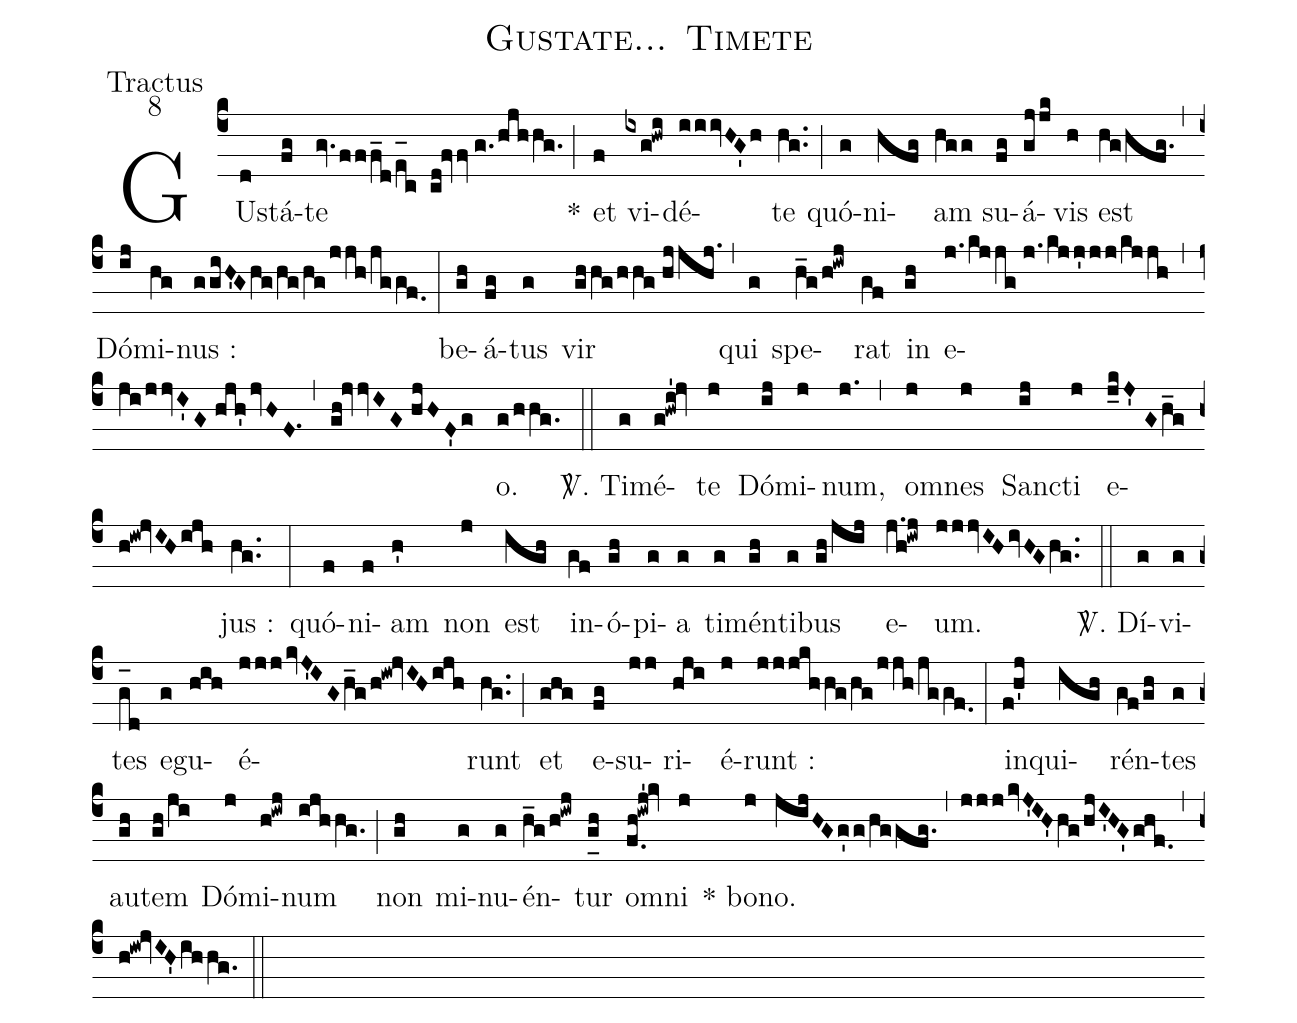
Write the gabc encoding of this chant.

name:Gustate... Timete;
office-part:Tractus;
mode:8;
%%
(c4) GU(d)stá(fg)te(gv.fff_d/e_[oh:h]c cd!fvv//g./hjhhg.) <clear>*(;) et(f) vi(ixg!hwi)dé(iiivHG'h)te(hg..) (;) quó(g)ni(hfg)am(hgg) su(fg)á(gjjk)vis(h) est(hg/hfg.) (,) Dó(ij)mi(hg)nus :(ggiH'Ghg/hg/hg/jjh/jggf.0) (:) <nlba>be(gh)á(fg)tus</nlba>(g) vir(ghhg/hhg//hjjhj.) (,) qui(g) spe(h_g/h!iwj)rat(gf) in(gh) e(j./kjjg//j./kjj'jj/kjjh)(,)(ji/jjvI'G//hjh'jvHF.1)(,)(gh!jvvIG//hjHF'g)o.(g/hhg.) (::)
<sp>V/</sp>. Ti(g)mé(g!hwi'!jv)te(j) Dó(ij)mi(j)num,(j.) (,) o(j)mnes(j) San(ij)cti(j) e(j_kJ'//Gh_g/h!iw!jvIHijh)jus :(hg..) (:) quó(f)ni(f)am(h') non(j) est(igh) in(gf)ó(gh)pi(g)a(g) ti(g)mén(gh)ti(g)bus(gh/jij) e(j.h!iwj)um.(jjjvIHivHGhg..) (::)
<sp>V/</sp>. Dí(g)vi(g)tes(g_[oh:h]d) e(g)gu(hih)é(jjjkvJ'IGh_g/h!iw!jvIHijh)runt(hg..) (;) et(ghg) e(fg)su(jj)ri(hji)é(j)runt :(jjjkhhg/hg/jjh/jggf.0) (:) in(f!h'j)qui(igh)rén(gf/gh)tes(g) au(gh)tem(gh/ji) Dó(j)mi(h!iwj)num(ijhhg.) (;) non(gh) mi(g)nu(g)én(h_g/h!iwj)tur(g_[uh:l]h) o(f.0h!iwj'!kv)mni(j) () * bo(j)no.(jijHGg'g/hggfg.) (,) (jjjkvJ'IH'hg/hjI'HG'ghf.) (,) (h!iw!jvIH'ihhg.) (::)
